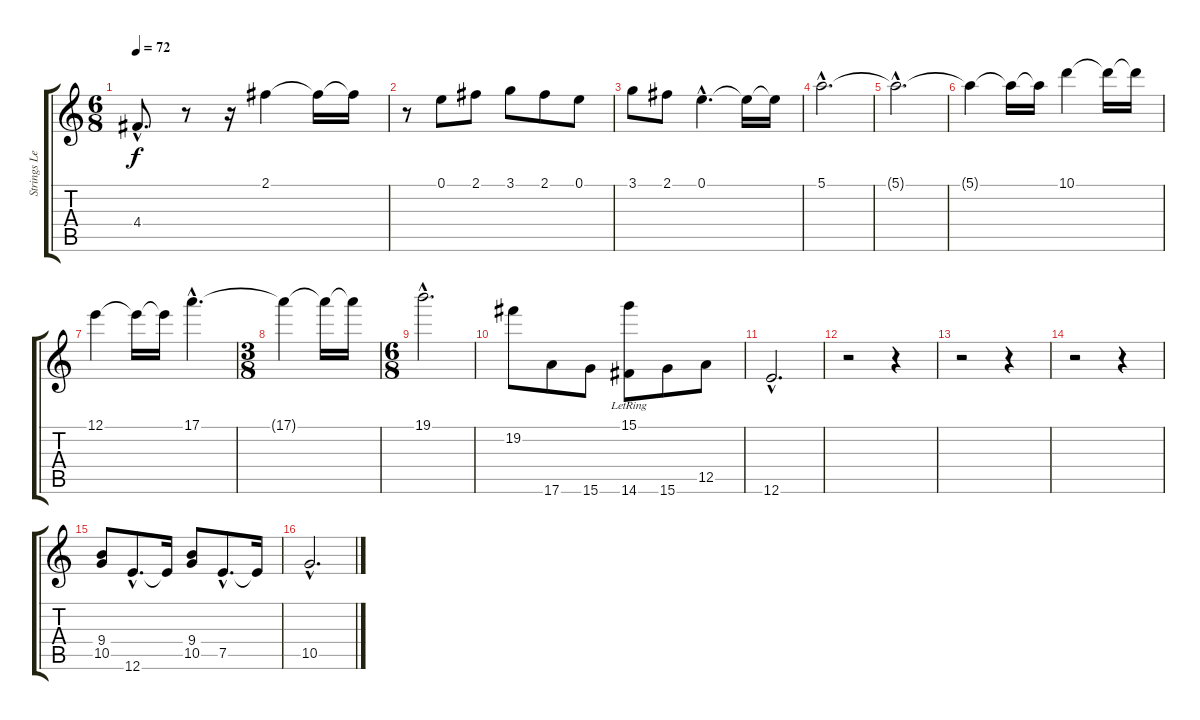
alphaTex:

\track ("Strings Left" "Strings Le") {instrument stringensemble1}
\staff {score tabs}
\tuning (E5 B4 G4 D4 A3 E3) {hide}
\ts (6 8)
\tempo 72
\clef g2
\ks c
4.4{hac t}.8{d dy f} r.8 r.16 2.1.4 2.1{t}.16 2.1{t}.16 |
r.8 0.1.8 2.1.8 3.1.8 2.1.8 0.1.8 |
3.1.8 2.1.8 0.1{hac}.4{d} 0.1{t}.16 0.1{t}.16 |
5.1{hac}.2{d} |
5.1{hac t}.2{d} |
5.1{t}.4 5.1{t}.16 5.1{t}.16 10.1.4 10.1{t}.16 10.1{t}.16 |
12.1.4 12.1{t}.16 12.1{t}.16 17.1{hac}.4{d} |
\ts (3 8)
17.1{t}.4 17.1{t}.16 17.1{t}.16 |
\ts (6 8)
19.1{hac}.2{d} |
19.2.8 17.6.8 15.6.8 (15.1{lr} 14.6).8 15.6.8 12.5.8 |
12.6{hac}.2{d} |
r.2 r.4 |
r.2 r.4 |
r.2 r.4 |
(9.4 10.5).8 12.6{hac}.8{d} 12.6{t}.16 (9.4 10.5).8 7.5{hac}.8{d} 7.5{t}.16 |
10.5{hac}.2{d}
